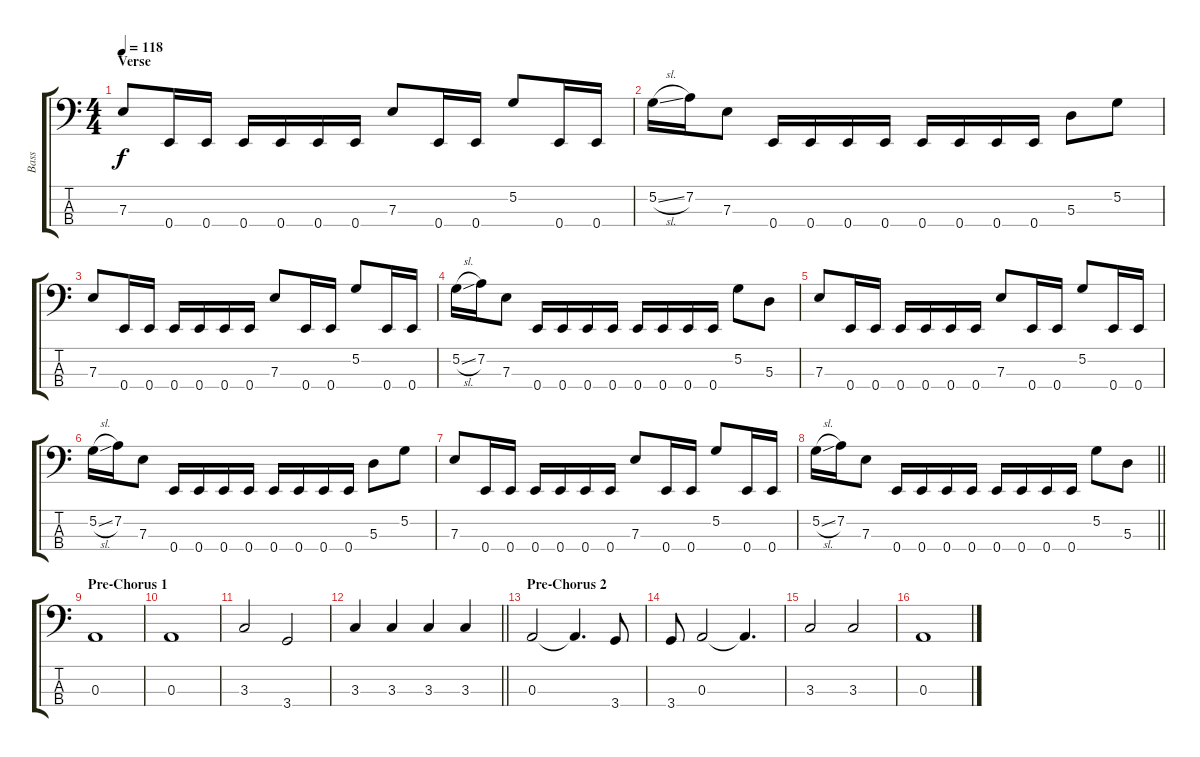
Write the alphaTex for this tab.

\track ("Bass" "Bass") {instrument electricbassfinger}
\staff {score tabs}
\tuning (G2 D2 A1 E1) {hide}
\ts (4 4)
\section ("" "Verse")
\tempo 118
\clef f4
\ks c
7.3.8{dy f} 0.4.16 0.4.16 0.4.16 0.4.16 0.4.16 0.4.16 7.3.8 0.4.16 0.4.16 5.2.8 0.4.16 0.4.16 |
5.2{sl}.16 7.2.16 7.3.8 0.4.16 0.4.16 0.4.16 0.4.16 0.4.16 0.4.16 0.4.16 0.4.16 5.3.8 5.2.8 |
7.3.8 0.4.16 0.4.16 0.4.16 0.4.16 0.4.16 0.4.16 7.3.8 0.4.16 0.4.16 5.2.8 0.4.16 0.4.16 |
5.2{sl}.16 7.2.16 7.3.8 0.4.16 0.4.16 0.4.16 0.4.16 0.4.16 0.4.16 0.4.16 0.4.16 5.2.8 5.3.8 |
7.3.8 0.4.16 0.4.16 0.4.16 0.4.16 0.4.16 0.4.16 7.3.8 0.4.16 0.4.16 5.2.8 0.4.16 0.4.16 |
5.2{sl}.16 7.2.16 7.3.8 0.4.16 0.4.16 0.4.16 0.4.16 0.4.16 0.4.16 0.4.16 0.4.16 5.3.8 5.2.8 |
7.3.8 0.4.16 0.4.16 0.4.16 0.4.16 0.4.16 0.4.16 7.3.8 0.4.16 0.4.16 5.2.8 0.4.16 0.4.16 |
\barLineRight lightlight
5.2{sl}.16 7.2.16 7.3.8 0.4.16 0.4.16 0.4.16 0.4.16 0.4.16 0.4.16 0.4.16 0.4.16 5.2.8 5.3.8 |
\section ("" "Pre-Chorus 1")
0.3.1 |
0.3.1 |
3.3.2 3.4.2 |
\barLineRight lightlight
3.3.4 3.3.4 3.3.4 3.3.4 |
\section ("" "Pre-Chorus 2")
0.3.2 0.3{t}.4{d} 3.4.8 |
3.4.8 0.3.2 0.3{t}.4{d} |
3.3.2 3.3.2 |
0.3.1
